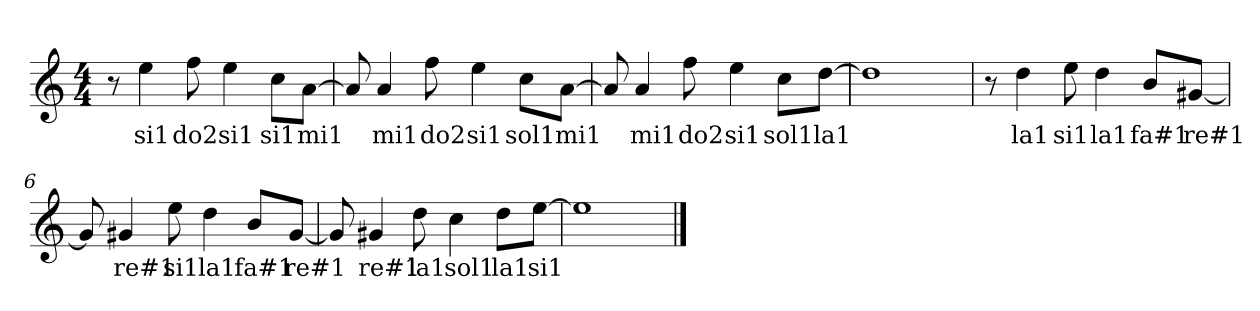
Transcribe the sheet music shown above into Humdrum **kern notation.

**kern	**text
*part1	*part1
*staff1	*staff1
*clefG2	*
*k[]	*
*C:	*
*M4/4	*
=1	=1
8r	.
!	!LO:LY:b
4ee\	si1
!	!LO:LY:b
8ff\	do2
!	!LO:LY:b
4ee\	si1
!	!LO:LY:b
8cc\L	si1
!	!LO:LY:b
[8a\J	mi1
=2	=2
8a/]	.
!	!LO:LY:b
4a/	mi1
!	!LO:LY:b
8ff\	do2
!	!LO:LY:b
4ee\	si1
!	!LO:LY:b
8cc\L	sol1
!	!LO:LY:b
[8a\J	mi1
=3	=3
8a/]	.
!	!LO:LY:b
4a/	mi1
!	!LO:LY:b
8ff\	do2
!	!LO:LY:b
4ee\	si1
!	!LO:LY:b
8cc\L	sol1
!	!LO:LY:b
[8dd\J	la1
=4	=4
1dd]	.
!!LO:LB:g=z
=5	=5
8r	.
!	!LO:LY:b
4dd\	la1
!	!LO:LY:b
8ee\	si1
!	!LO:LY:b
4dd\	la1
!	!LO:LY:b
8b/L	fa#1
!	!LO:LY:b
[8g#X/J	re#1
=6	=6
8g#/]	.
!	!LO:LY:b
4g#X/	re#1
!	!LO:LY:b
8ee\	si1
!	!LO:LY:b
4dd\	la1
!	!LO:LY:b
8b/L	fa#1
!	!LO:LY:b
[8g#/J	re#1
=7	=7
8g#/]	.
!	!LO:LY:b
4g#X/	re#1
!	!LO:LY:b
8dd\	la1
!	!LO:LY:b
4cc\	sol1
!	!LO:LY:b
8dd\L	la1
!	!LO:LY:b
[8ee\J	si1
=8	=8
1ee]	.
==	==
*-	*-
